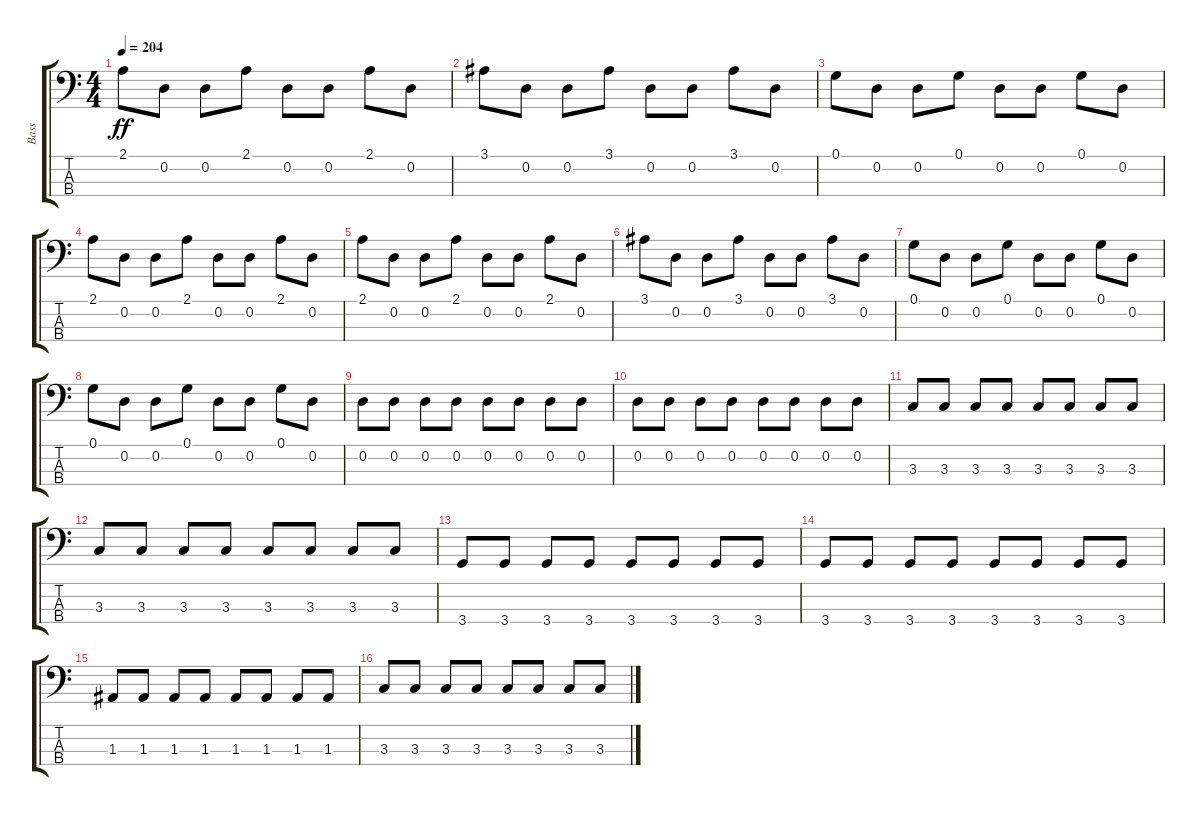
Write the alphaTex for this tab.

\track ("Bass" "Bass") {instrument electricbassfinger}
\staff {score tabs}
\tuning (G2 D2 A1 E1) {hide}
\ts (4 4)
\tempo 204
\clef f4
\ks c
2.1.8{dy ff} 0.2.8 0.2.8 2.1.8 0.2.8 0.2.8 2.1.8 0.2.8 |
3.1.8 0.2.8 0.2.8 3.1.8 0.2.8 0.2.8 3.1.8 0.2.8 |
0.1.8 0.2.8 0.2.8 0.1.8 0.2.8 0.2.8 0.1.8 0.2.8 |
2.1.8 0.2.8 0.2.8 2.1.8 0.2.8 0.2.8 2.1.8 0.2.8 |
2.1.8 0.2.8 0.2.8 2.1.8 0.2.8 0.2.8 2.1.8 0.2.8 |
3.1.8 0.2.8 0.2.8 3.1.8 0.2.8 0.2.8 3.1.8 0.2.8 |
0.1.8 0.2.8 0.2.8 0.1.8 0.2.8 0.2.8 0.1.8 0.2.8 |
0.1.8 0.2.8 0.2.8 0.1.8 0.2.8 0.2.8 0.1.8 0.2.8 |
0.2.8 0.2.8 0.2.8 0.2.8 0.2.8 0.2.8 0.2.8 0.2.8 |
0.2.8 0.2.8 0.2.8 0.2.8 0.2.8 0.2.8 0.2.8 0.2.8 |
3.3.8 3.3.8 3.3.8 3.3.8 3.3.8 3.3.8 3.3.8 3.3.8 |
3.3.8 3.3.8 3.3.8 3.3.8 3.3.8 3.3.8 3.3.8 3.3.8 |
3.4.8 3.4.8 3.4.8 3.4.8 3.4.8 3.4.8 3.4.8 3.4.8 |
3.4.8 3.4.8 3.4.8 3.4.8 3.4.8 3.4.8 3.4.8 3.4.8 |
1.3.8 1.3.8 1.3.8 1.3.8 1.3.8 1.3.8 1.3.8 1.3.8 |
3.3.8 3.3.8 3.3.8 3.3.8 3.3.8 3.3.8 3.3.8 3.3.8
